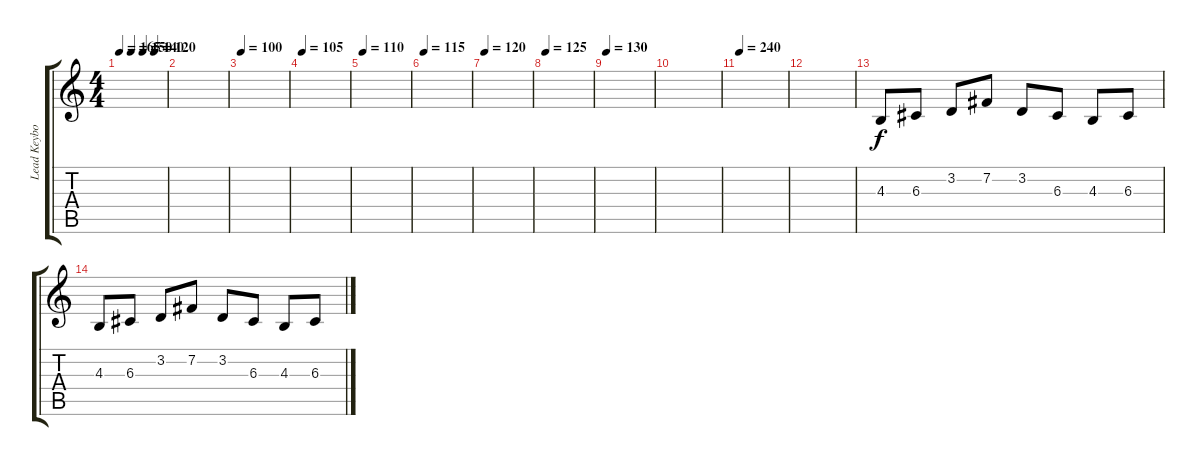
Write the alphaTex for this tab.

\track ("Lead Keyboard" "Lead Keybo") {instrument lead1square}
\staff {score tabs}
\tuning (E4 B3 G3 D3 A2 E2) {hide}
\ts (4 4)
\tempo 165
\tempo (150 0.25)
\tempo (140 0.5)
\tempo (120 0.75)
\clef g2
\ks c
|
|
\tempo 100
|
\tempo 105
|
\tempo 110
|
\tempo 115
|
\tempo 120
|
\tempo 125
|
\tempo 130
|
|
\tempo 240
|
|
4.3.8 6.3.8 3.2.8 7.2.8 3.2.8 6.3.8 4.3.8 6.3.8 |
4.3.8 6.3.8 3.2.8 7.2.8 3.2.8 6.3.8 4.3.8 6.3.8
